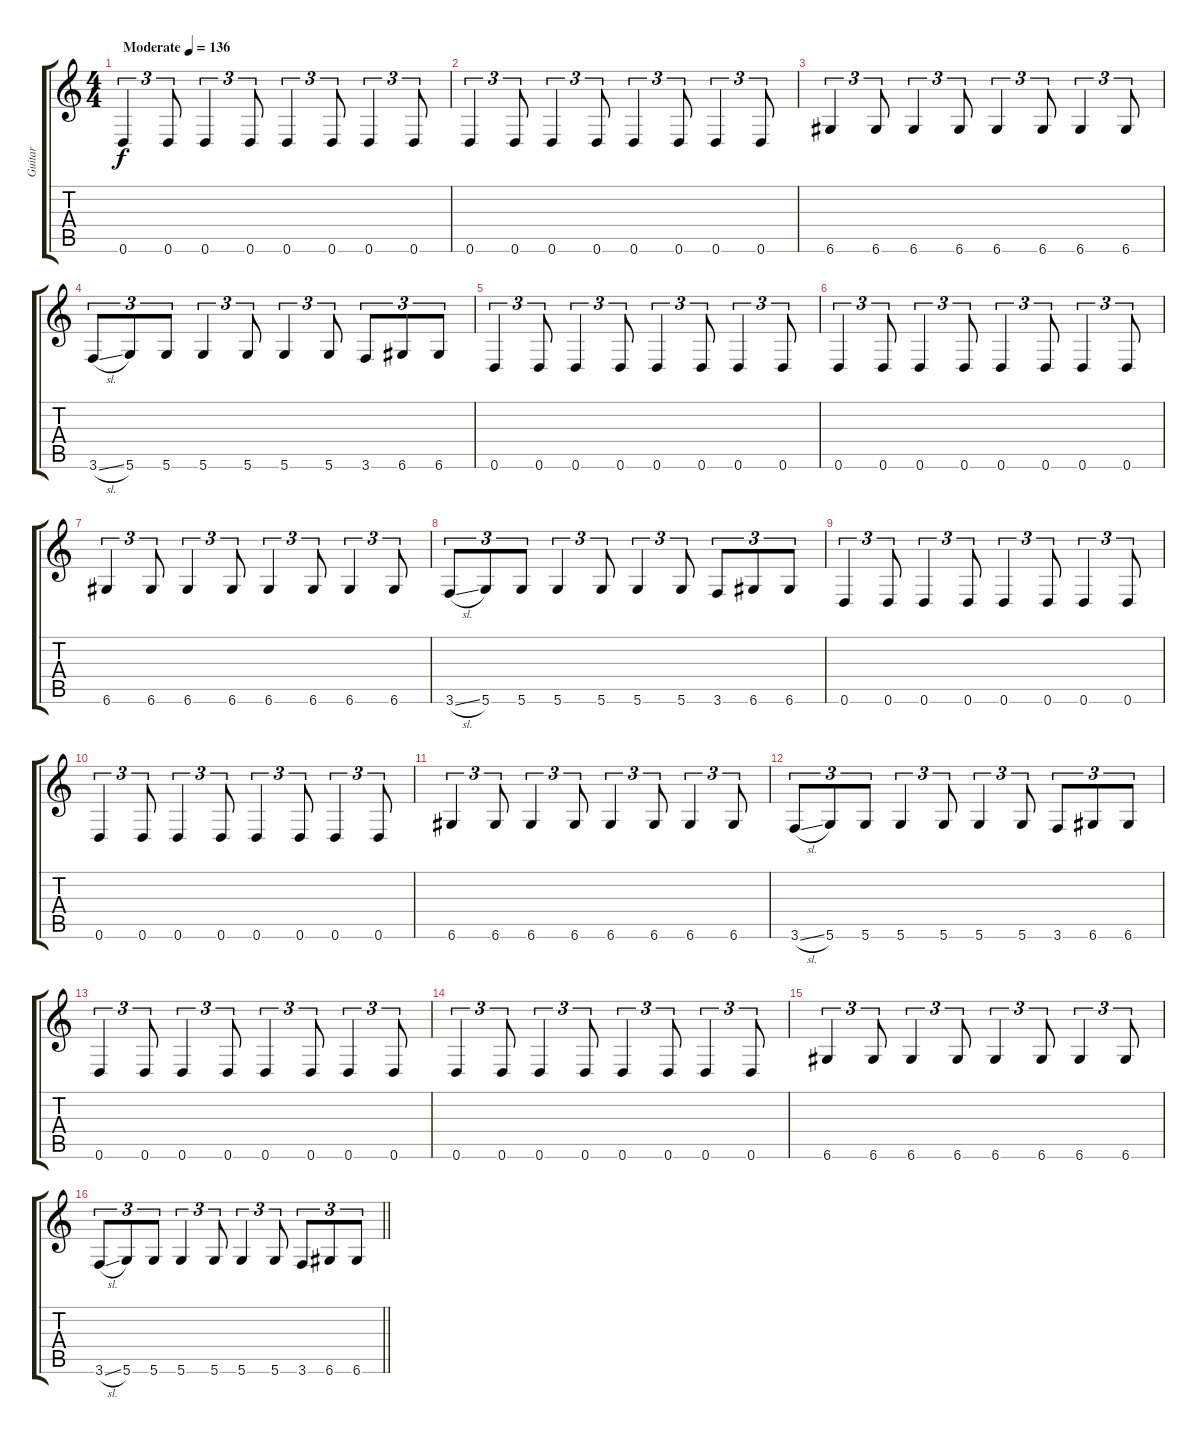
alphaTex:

\track ("Guitar" "Guitar") {instrument distortionguitar}
\staff {score tabs}
\tuning (D4 A3 F3 C3 G2 D2) {hide}
\ts (4 4)
\tempo (136 "Moderate")
\clef g2
\ks c
0.6.4{tu (3 2) dy f instrument distortionguitar} 0.6.8{tu (3 2)} 0.6.4{tu (3 2)} 0.6.8{tu (3 2)} 0.6.4{tu (3 2)} 0.6.8{tu (3 2)} 0.6.4{tu (3 2)} 0.6.8{tu (3 2)} |
0.6.4{tu (3 2)} 0.6.8{tu (3 2)} 0.6.4{tu (3 2)} 0.6.8{tu (3 2)} 0.6.4{tu (3 2)} 0.6.8{tu (3 2)} 0.6.4{tu (3 2)} 0.6.8{tu (3 2)} |
6.6.4{tu (3 2)} 6.6.8{tu (3 2)} 6.6.4{tu (3 2)} 6.6.8{tu (3 2)} 6.6.4{tu (3 2)} 6.6.8{tu (3 2)} 6.6.4{tu (3 2)} 6.6.8{tu (3 2)} |
3.6{sl}.8{tu (3 2)} 5.6.8{tu (3 2)} 5.6.8{tu (3 2)} 5.6.4{tu (3 2)} 5.6.8{tu (3 2)} 5.6.4{tu (3 2)} 5.6.8{tu (3 2)} 3.6.8{tu (3 2)} 6.6.8{tu (3 2)} 6.6.8{tu (3 2)} |
0.6.4{tu (3 2)} 0.6.8{tu (3 2)} 0.6.4{tu (3 2)} 0.6.8{tu (3 2)} 0.6.4{tu (3 2)} 0.6.8{tu (3 2)} 0.6.4{tu (3 2)} 0.6.8{tu (3 2)} |
0.6.4{tu (3 2)} 0.6.8{tu (3 2)} 0.6.4{tu (3 2)} 0.6.8{tu (3 2)} 0.6.4{tu (3 2)} 0.6.8{tu (3 2)} 0.6.4{tu (3 2)} 0.6.8{tu (3 2)} |
6.6.4{tu (3 2)} 6.6.8{tu (3 2)} 6.6.4{tu (3 2)} 6.6.8{tu (3 2)} 6.6.4{tu (3 2)} 6.6.8{tu (3 2)} 6.6.4{tu (3 2)} 6.6.8{tu (3 2)} |
3.6{sl}.8{tu (3 2)} 5.6.8{tu (3 2)} 5.6.8{tu (3 2)} 5.6.4{tu (3 2)} 5.6.8{tu (3 2)} 5.6.4{tu (3 2)} 5.6.8{tu (3 2)} 3.6.8{tu (3 2)} 6.6.8{tu (3 2)} 6.6.8{tu (3 2)} |
0.6.4{tu (3 2)} 0.6.8{tu (3 2)} 0.6.4{tu (3 2)} 0.6.8{tu (3 2)} 0.6.4{tu (3 2)} 0.6.8{tu (3 2)} 0.6.4{tu (3 2)} 0.6.8{tu (3 2)} |
0.6.4{tu (3 2)} 0.6.8{tu (3 2)} 0.6.4{tu (3 2)} 0.6.8{tu (3 2)} 0.6.4{tu (3 2)} 0.6.8{tu (3 2)} 0.6.4{tu (3 2)} 0.6.8{tu (3 2)} |
6.6.4{tu (3 2)} 6.6.8{tu (3 2)} 6.6.4{tu (3 2)} 6.6.8{tu (3 2)} 6.6.4{tu (3 2)} 6.6.8{tu (3 2)} 6.6.4{tu (3 2)} 6.6.8{tu (3 2)} |
3.6{sl}.8{tu (3 2)} 5.6.8{tu (3 2)} 5.6.8{tu (3 2)} 5.6.4{tu (3 2)} 5.6.8{tu (3 2)} 5.6.4{tu (3 2)} 5.6.8{tu (3 2)} 3.6.8{tu (3 2)} 6.6.8{tu (3 2)} 6.6.8{tu (3 2)} |
0.6.4{tu (3 2)} 0.6.8{tu (3 2)} 0.6.4{tu (3 2)} 0.6.8{tu (3 2)} 0.6.4{tu (3 2)} 0.6.8{tu (3 2)} 0.6.4{tu (3 2)} 0.6.8{tu (3 2)} |
0.6.4{tu (3 2)} 0.6.8{tu (3 2)} 0.6.4{tu (3 2)} 0.6.8{tu (3 2)} 0.6.4{tu (3 2)} 0.6.8{tu (3 2)} 0.6.4{tu (3 2)} 0.6.8{tu (3 2)} |
6.6.4{tu (3 2)} 6.6.8{tu (3 2)} 6.6.4{tu (3 2)} 6.6.8{tu (3 2)} 6.6.4{tu (3 2)} 6.6.8{tu (3 2)} 6.6.4{tu (3 2)} 6.6.8{tu (3 2)} |
\barLineRight lightlight
3.6{sl}.8{tu (3 2)} 5.6.8{tu (3 2)} 5.6.8{tu (3 2)} 5.6.4{tu (3 2)} 5.6.8{tu (3 2)} 5.6.4{tu (3 2)} 5.6.8{tu (3 2)} 3.6.8{tu (3 2)} 6.6.8{tu (3 2)} 6.6.8{tu (3 2)}
